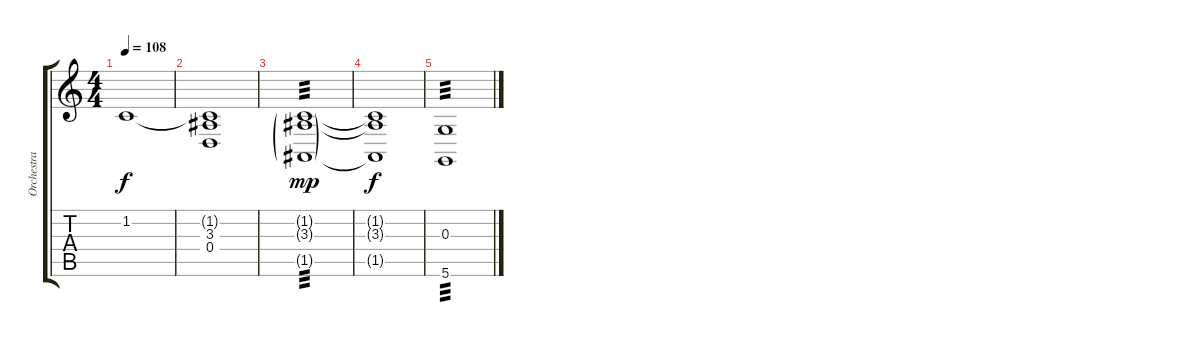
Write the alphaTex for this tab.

\track ("Orchestra" "Orchestra") {instrument tremolostrings}
\staff {score tabs}
\tuning (E4 B3 G3 D3 A2 D2) {hide}
\ts (4 4)
\tempo 108
\clef g2
\ks c
1.2{t}.1{dy f} |
(1.2{t} 3.3{t} 0.4{t}).1 |
(1.2{g} 3.3{g} 1.5{g}).1{tp 3 dy mp} |
(1.2{t} 3.3{t} 1.5{t}).1{dy f} |
(0.3 5.6).1{tp 3}
